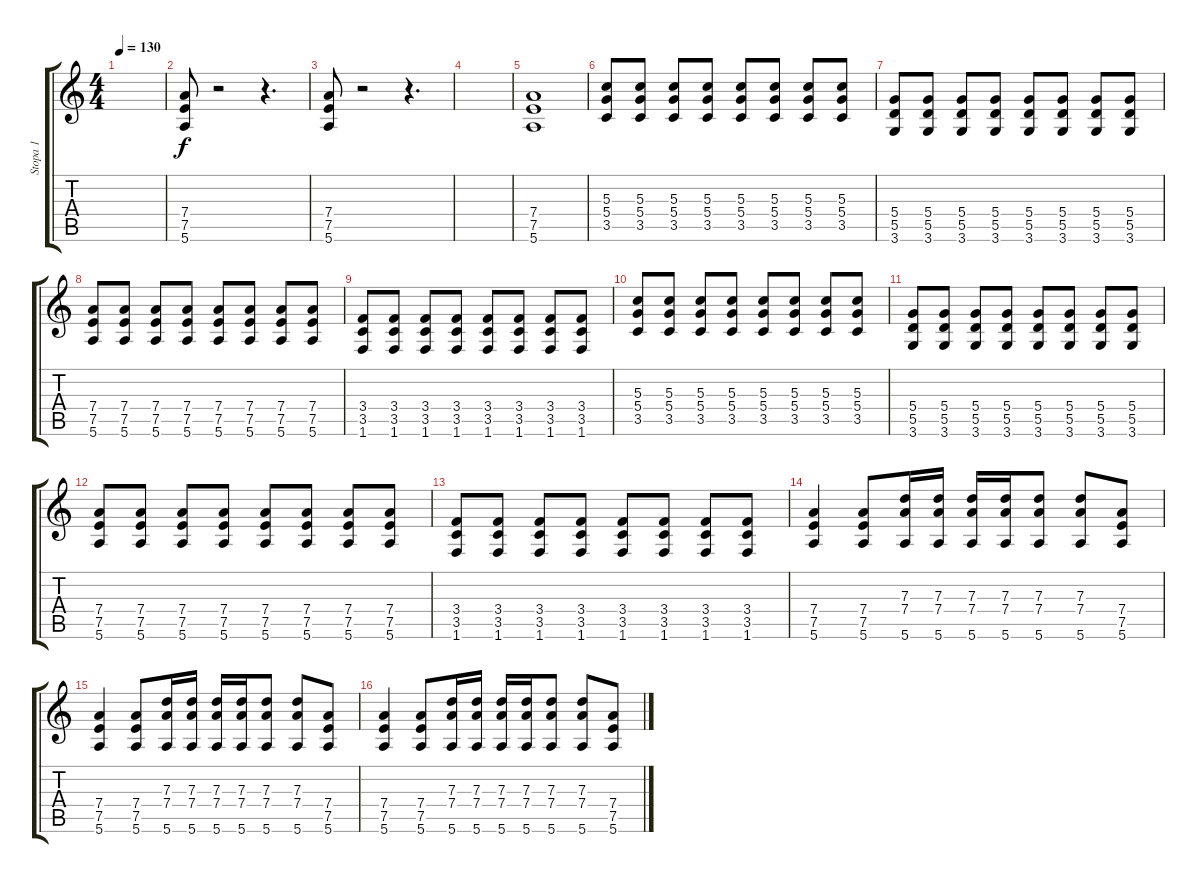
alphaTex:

\track ("Stopa 1" "Stopa 1") {instrument overdrivenguitar}
\staff {score tabs}
\tuning (E4 B3 G3 D3 A2 E2) {hide}
\ts (4 4)
\tempo 130
\clef g2
\ks c
|
(7.4 7.5 5.6).8 r.2 r.4{d} |
(7.4 7.5 5.6).8 r.2 r.4{d} |
|
(7.4 7.5 5.6).1 |
(5.3 5.4 3.5).8 (5.3 5.4 3.5).8 (5.3 5.4 3.5).8 (5.3 5.4 3.5).8 (5.3 5.4 3.5).8 (5.3 5.4 3.5).8 (5.3 5.4 3.5).8 (5.3 5.4 3.5).8 |
(5.4 5.5 3.6).8 (5.4 5.5 3.6).8 (5.4 5.5 3.6).8 (5.4 5.5 3.6).8 (5.4 5.5 3.6).8 (5.4 5.5 3.6).8 (5.4 5.5 3.6).8 (5.4 5.5 3.6).8 |
(7.4 7.5 5.6).8 (7.4 7.5 5.6).8 (7.4 7.5 5.6).8 (7.4 7.5 5.6).8 (7.4 7.5 5.6).8 (7.4 7.5 5.6).8 (7.4 7.5 5.6).8 (7.4 7.5 5.6).8 |
(3.4 3.5 1.6).8 (3.4 3.5 1.6).8 (3.4 3.5 1.6).8 (3.4 3.5 1.6).8 (3.4 3.5 1.6).8 (3.4 3.5 1.6).8 (3.4 3.5 1.6).8 (3.4 3.5 1.6).8 |
(5.3 5.4 3.5).8 (5.3 5.4 3.5).8 (5.3 5.4 3.5).8 (5.3 5.4 3.5).8 (5.3 5.4 3.5).8 (5.3 5.4 3.5).8 (5.3 5.4 3.5).8 (5.3 5.4 3.5).8 |
(5.4 5.5 3.6).8 (5.4 5.5 3.6).8 (5.4 5.5 3.6).8 (5.4 5.5 3.6).8 (5.4 5.5 3.6).8 (5.4 5.5 3.6).8 (5.4 5.5 3.6).8 (5.4 5.5 3.6).8 |
(7.4 7.5 5.6).8 (7.4 7.5 5.6).8 (7.4 7.5 5.6).8 (7.4 7.5 5.6).8 (7.4 7.5 5.6).8 (7.4 7.5 5.6).8 (7.4 7.5 5.6).8 (7.4 7.5 5.6).8 |
(3.4 3.5 1.6).8 (3.4 3.5 1.6).8 (3.4 3.5 1.6).8 (3.4 3.5 1.6).8 (3.4 3.5 1.6).8 (3.4 3.5 1.6).8 (3.4 3.5 1.6).8 (3.4 3.5 1.6).8 |
(7.4 7.5 5.6).4 (7.4 7.5 5.6).8 (7.3 7.4 5.6).16 (7.3 7.4 5.6).16 (7.3 7.4 5.6).16 (7.3 7.4 5.6).16 (7.3 7.4 5.6).8 (7.3 7.4 5.6).8 (7.4 7.5 5.6).8 |
(7.4 7.5 5.6).4 (7.4 7.5 5.6).8 (7.3 7.4 5.6).16 (7.3 7.4 5.6).16 (7.3 7.4 5.6).16 (7.3 7.4 5.6).16 (7.3 7.4 5.6).8 (7.3 7.4 5.6).8 (7.4 7.5 5.6).8 |
(7.4 7.5 5.6).4 (7.4 7.5 5.6).8 (7.3 7.4 5.6).16 (7.3 7.4 5.6).16 (7.3 7.4 5.6).16 (7.3 7.4 5.6).16 (7.3 7.4 5.6).8 (7.3 7.4 5.6).8 (7.4 7.5 5.6).8
